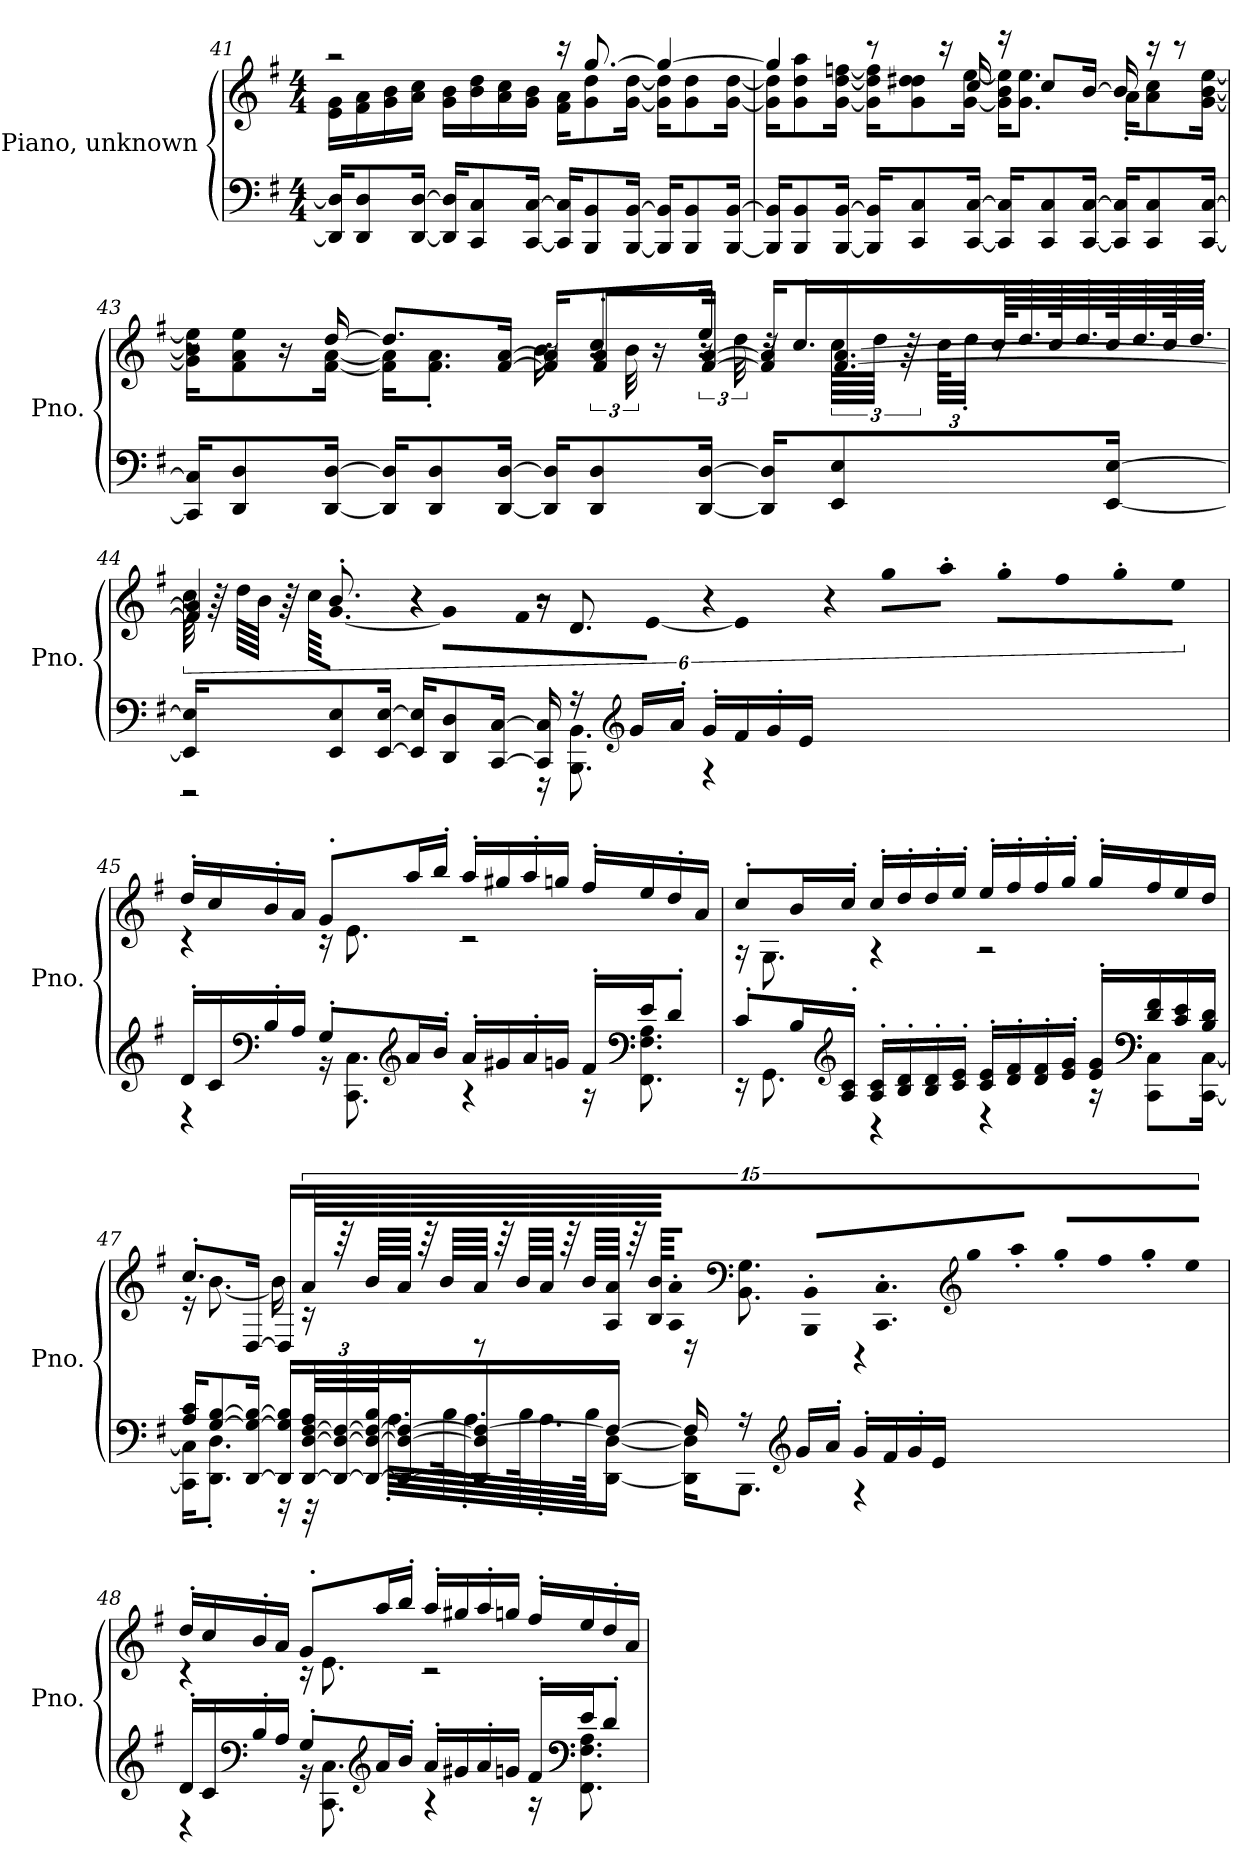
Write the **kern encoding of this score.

**kern	**kern
*part1	*part1
*staff2	*staff1
*I"Piano, unknown	*
*I'Pno.	*
*clefF4	*clefG2
*k[f#]	*k[f#]
*M4/4	*M4/4
=41	=41
*	*^
16DD/] 16D/]KL	2r	16e\ 16g\LL
8DD/ 8D/	.	16f#\ 16a\
.	.	16g\ 16b\
[16DD/ [16D/Jk	.	16a\ 16cc\JJ
16DD/] 16D/]KL	.	16g\ 16b\LL
8CC/ 8C/	.	16b\ 16dd\
.	.	16a\ 16cc\
[16CC/ [16C/Jk	.	16g\ 16b\JJ
16CC/] 16C/]KL	16r	16f#\ 16a\KL
8BBB/ 8BB/	[8.gg/	8g\ 8dd\
[16BBB/ [16BB/Jk	.	[16g\ [16dd\Jk
16BBB/] 16BB/]KL	4gg/_	16g\] 16dd\]KL
8BBB/ 8BB/	.	8g\ 8dd\
[16BBB/ [16BB/Jk	.	[16g\ [16dd\Jk
!!LO:LB:g=z	!!
=42	=42	=42
16BBB/] 16BB/]KL	4gg/]	16g\] 16dd\]KL
8BBB/ 8BB/	.	8g\ 8dd\ 8aa\
[16BBB/ [16BB/Jk	.	[16g\ [16dd\ [16ffn\Jk
16BBB/] 16BB/]KL	8r	16g\] 16dd\] 16ff\]KL
8CC/ 8C/	.	8g\ 8dd\ 8dd#X\
.	16r	.
[16CC/ [16C/Jk	16cc/	[16g\ [16ee\Jk
16CC/] 16C/]KL	16r	16g\] 16b\ 16ee\]KL
8CC/ 8C/	8cc/L	8.g\ 8.ee\J
[16CC/ [16C/Jk	[16b/Jk	.
16CC/] 16C/]KL	16b/]	16a'\KL
8CC/ 8C/	16r	8a\ 8cc\
.	8r	.
[16CC/ [16C/Jk	.	[16g\ [16b\ [16ee\Jk
!!LO:LB:g=z
=43	=43	=43
*	*	*^
16CC/] 16C/]KL	8r	16g\] 16b\] 16ee\]KL	2r
8DD/ 8D/	.	8f#\ 8a\ 8ee\	.
.	16r	.	.
[16DD/ [16D/Jk	[16dd/	[16f#\ [16a\Jk	.
16DD/] 16D/]KL	8.dd/L]	16f#\] 16a\]KL	.
8DD/ 8D/	.	8.f#\' 8.a\'J	.
[16DD/ [16D/Jk	[16f#/ [16a/Jk	.	.
16DD/] 16D/]KL	16f#/] 16a/]KL	16b\	16r
8DD/ 8D/	8cc'/	24r	8f#/ 8a/L
.	.	48b\	.
.	.	16r	.
[16DD/ [16D/Jk	16ee'/Jk	24r	[16f#/ [16a/Jk
.	.	48dd\	.
16DD/] 16D/]KL	32r	16r	16f#/] 16a/]KL
.	16.cc'/LL	.	.
8EE/ 8E/	.	96cc\LLLL	[8.f#/ [8.a/J
.	.	96dd\JJJJ	.
.	.	96r	.
.	.	96cc\KLLL	.
.	.	48dd'\JJJ	.
.	128cc/KLL	8r	.
.	64.dd'/	.	.
.	128cc/K	.	.
.	64.dd'/	.	.
[16EE/ [16E/Jk	128cc/K	.	.
.	64.dd'/	.	.
.	128cc/K	.	.
.	64.dd'/JJJJ	.	.
!!LO:LB:g=z	!!	!!
=44	=44	=44	=44
*^	*	*	*
16EE/] 16E/]KL	2r	16r	96cc\	4f#/] 4a/]
.	.	.	96r	.
.	.	.	96dd\LLLL	.
.	.	.	96b\JJJJ	.
.	.	.	96r	.
.	.	.	96cc\KKKL	.
8EE/ 8E/	.	8.b'/	[8.g\J	.
[16EE/ [16E/Jk	.	.	.	.
16EE/] 16E/]KL	.	4r	16g\KL]	4r
8DD/ 8D/	.	.	8f#\	.
[16CC/ [16C/Jk	.	.	[16e\Jk	.
16CC/] 16C/]	16r	16r	16e\]	2r
16r	8.BBB\ 8.BB\	8.d/	16r	.
*clefG2	*	*	*	*
16g/LL	.	.	16gg\LL	.
16a'/JJ	.	.	16aa'\JJ	.
16g'/LL	4r	4r	16gg'\LL	.
16f#/	.	.	16ff#\	.
16g'/	.	.	16gg'\	.
16e/JJ	.	.	16ee\JJ	.
*	*	*	*v	*v
!!LO:PB:g=z
=45	=45	=45	=45
16d'/LL	4r	16dd'/LL	4r
16c/	.	16cc/	.
*clefF4	*	*	*
16B'/	.	16b'/	.
16A/JJ	.	16a/JJ	.
8G'/L	16r	8g'/L	16r
.	8.CC\ 8.C\	.	8.e\
*clefG2	*	*	*
16a/L	.	16aa/L	.
16b'/JJ	.	16bb'/JJ	.
16a'/LL	4r	16aa'/LL	2r
16g#X/	.	16gg#X/	.
16a'/	.	16aa'/	.
16gn/JJ	.	16ggn/JJ	.
16f#'/LL	16r	16ff#'/LL	.
*clefF4	*	*	*
16e/J	8.FF#\ 8.F#\ 8.A\	16ee/	.
8d'/J	.	16dd'/	.
.	.	16a/JJ	.
!!LO:LB:g=z	!!
=46	=46	=46	=46
8c'/L	16r	8cc'/L	16r
.	8.GG\	.	8.G\
16B/L	.	16b/L	.
*clefG2	*	*	*
16A/' 16c/'JJ	.	16cc'/JJ	.
16A/' 16c/'LL	4r	16cc'/LL	4r
16B/' 16d/'	.	16dd'/	.
16B/' 16d/'	.	16dd'/	.
16c/' 16e/'JJ	.	16ee'/JJ	.
16c/' 16e/'LL	4r	16ee'/LL	2r
16d/' 16f#/'	.	16ff#'/	.
16d/' 16f#/'	.	16ff#'/	.
16e/' 16g/'JJ	.	16gg'/JJ	.
16e/' 16g/'LL	16r	16gg'/LL	.
*clefF4	*	*	*
16d/ 16f#/	8CC\ 8C\L	16ff#/	.
16c/ 16e/	.	16ee/	.
16B/ 16d/JJ	[16CC\ [16C\Jk	16dd/JJ	.
!!LO:LB:g=z	!!
=47	=47	=47	=47
16A/ 16c/KL	16CC\] 16C\]KL	8.cc'/L	16r
[8G/ [8B/	8.DD\' 8.D\'J	.	[8.b\
[16DD/ 16G/_ 16B/_Jk	.	[16D/Jk	.
16DD/] 16G/] 16B/]LL	16r	16D/LL]	16b\]
*Xbrackettup	*	*	*
[96DD/ [96D/ [96F#/ 96A/LL	32r	96a/JJkk	16r
96DD/_ 96D/_ 96F#/_	.	96r	.
96DD/_ 96D/_ 96F#/_ 96B/J	.	96b/LLLL	.
32DD/_ 32D/_ 32F#/_J	64.A'\LLLL	96a/JJJJ	.
.	.	96r	.
.	.	96b/LLLL	.
.	128B\K	.	.
16DD/] 16D/] 16F#/_	64.A'\	96a/JJJJ	8r
.	.	96r	.
.	.	96b/LLLL	.
.	128B\K	.	.
.	64.A'\	96a/JJJJ	.
.	.	96r	.
.	.	96b/LLLL	.
.	128B\JJK	.	.
16F#/JJ_	[16DD\ [16D\JJ	96A/ 96a/JJJJ	.
.	.	96r	.
.	.	96B/ 96b/KLLL	.
.	.	32A/' 32a/'JJJ	.
16F#/]	16DD\] 16D\]KL	32G/' 32g/'KLL	16r
.	.	16.A/' 16.a/'	.
*	*	*clefF4	*
16r	8.BBB\J	.	8.BB\ 8.G\
*clefG2	*	*clefG2	*
16g/LL	.	16gg/	.
16a'/JJ	.	16aa'/JJ	.
16g'/LL	4r	16gg'/LL	4r
16f#/	.	16ff#/	.
16g'/	.	16gg'/	.
16e/JJ	.	16ee/JJ	.
!!LO:LB:g=z	!!
=48	=48	=48	=48
16d'/LL	4r	16dd'/LL	4r
16c/	.	16cc/	.
*clefF4	*	*	*
16B'/	.	16b'/	.
16A/JJ	.	16a/JJ	.
8G'/L	16r	8g'/L	16r
.	8.CC\ 8.C\	.	8.e\
*clefG2	*	*	*
16a/L	.	16aa/L	.
16b'/JJ	.	16bb'/JJ	.
16a'/LL	4r	16aa'/LL	2r
16g#X/	.	16gg#X/	.
16a'/	.	16aa'/	.
16gn/JJ	.	16ggn/JJ	.
16f#'/LL	16r	16ff#'/LL	.
*clefF4	*	*	*
16e/J	8.FF#\ 8.F#\ 8.A\	16ee/	.
8d'/J	.	16dd'/	.
.	.	16a/JJ	.
*v	*v	*	*
*	*v	*v
=	=
*-	*-
